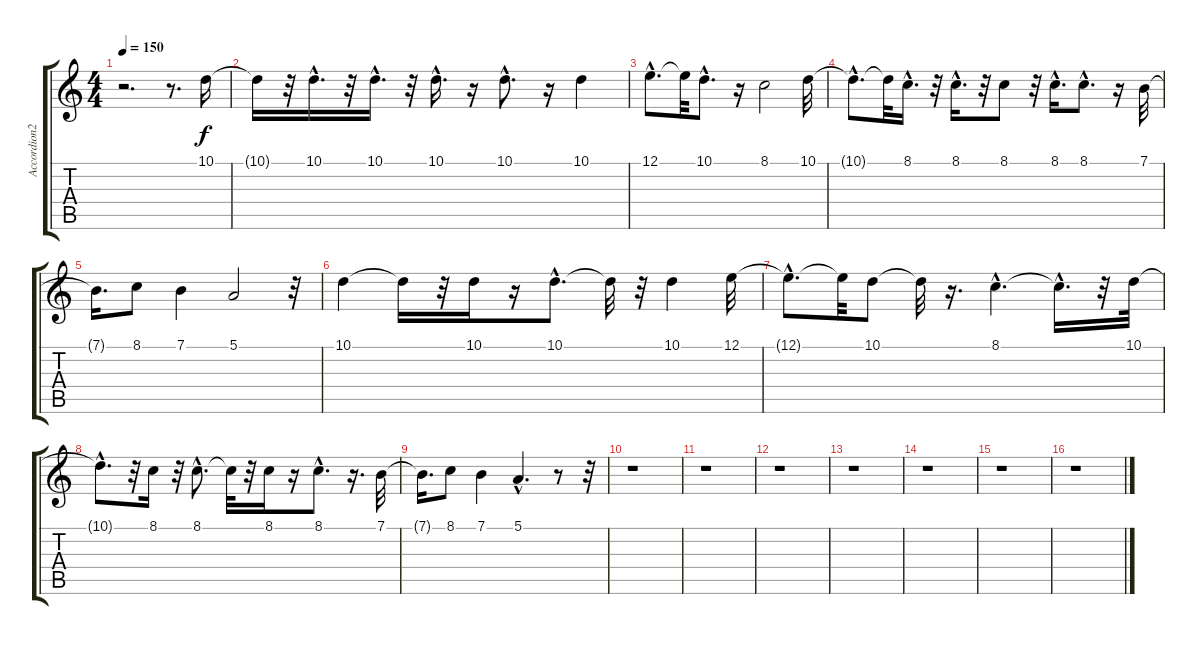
\track ("Accordion2" "Accordion2") {instrument accordion}
\staff {score tabs}
\tuning (E4 B3 G3 D3 A2 E2) {hide}
\ts (4 4)
\tempo 150
\clef g2
\ks c
r.2{d dy f instrument accordion} r.8{d} 10.1.16 |
10.1{t}.16 r.32 10.1{hac}.16{d} r.32 10.1{hac}.16{d} r.32 10.1{hac}.16{d} r.16 10.1{hac}.8{d} r.16 10.1.4 |
12.1{hac}.8{d} 12.1{t}.32 10.1{hac}.8{d} r.16 8.1.2 10.1.32 |
10.1{hac t}.8{d} 10.1{t}.32 8.1{hac}.16{d} r.32 8.1{hac}.16{d} r.32 8.1.8 r.32 8.1{hac}.16{d} 8.1{hac}.8{d} r.16 7.1.32 |
7.1{t}.16{d} 8.1.8 7.1.4 5.1.2 r.32 |
10.1.4 10.1{t}.16 r.32 10.1.16 r.16 10.1{hac}.8{d} 10.1{t}.32 r.32 10.1.4 12.1.32 |
12.1{hac t}.8{d} 12.1{t}.32 10.1.8 10.1{t}.32 r.16{d} 8.1{hac}.4{d} 8.1{hac t}.16{d} r.32 10.1.32 |
10.1{hac t}.8{d} r.32 8.1.16 r.32 8.1{hac}.8{d} 8.1{t}.32 r.32 8.1.16 r.16 8.1{hac}.8{d} r.16{d} 7.1.32 |
7.1{t}.16{d} 8.1.8 7.1.4 5.1{hac}.4{d} r.8 r.32 |
r.1 |
r.1 |
r.1 |
r.1 |
r.1 |
r.1 |
r.1
